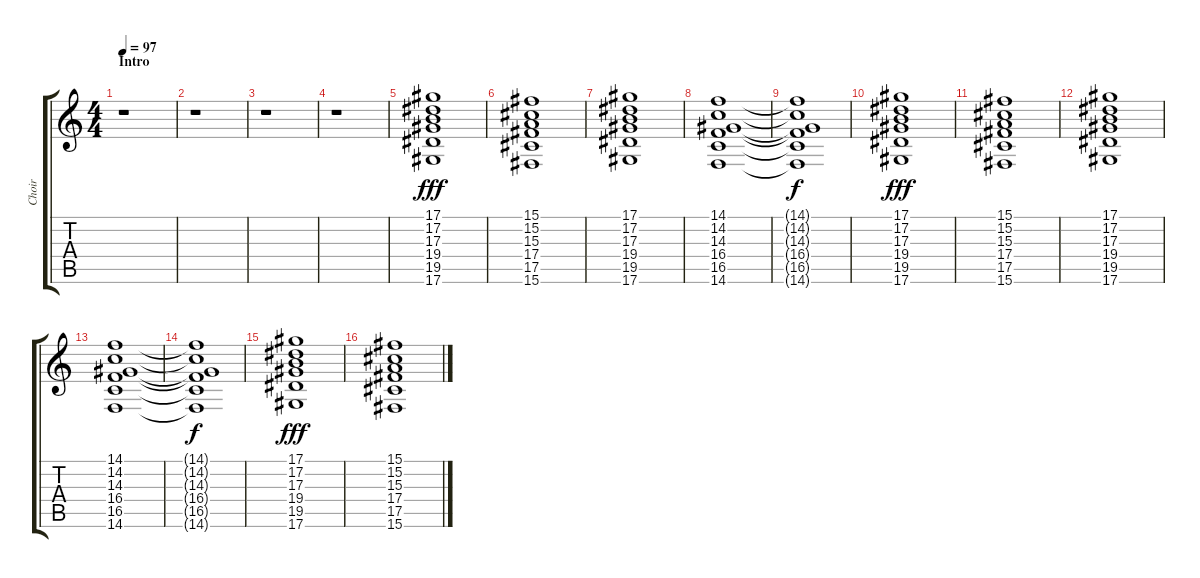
\track ("Choir" "Choir") {instrument choiraahs}
\staff {score tabs}
\tuning (Eb4 Bb3 Gb3 Db3 Ab2 Eb2) {hide}
\ts (4 4)
\section ("" "Intro")
\tempo 97
\clef g2
\ks c
r.1{dy fff instrument choiraahs} |
r.1 |
r.1 |
r.1 |
(17.1 17.2 17.3 19.4 19.5 17.6).1 |
(15.1 15.2 15.3 17.4 17.5 15.6).1 |
(17.1 17.2 17.3 19.4 19.5 17.6).1 |
(14.1 14.2 14.3 16.4 16.5 14.6).1 |
(14.1{t} 14.2{t} 14.3{t} 16.4{t} 16.5{t} 14.6{t}).1{dy f} |
(17.1 17.2 17.3 19.4 19.5 17.6).1{dy fff} |
(15.1 15.2 15.3 17.4 17.5 15.6).1 |
(17.1 17.2 17.3 19.4 19.5 17.6).1 |
(14.1 14.2 14.3 16.4 16.5 14.6).1 |
(14.1{t} 14.2{t} 14.3{t} 16.4{t} 16.5{t} 14.6{t}).1{dy f} |
(17.1 17.2 17.3 19.4 19.5 17.6).1{dy fff} |
(15.1 15.2 15.3 17.4 17.5 15.6).1
